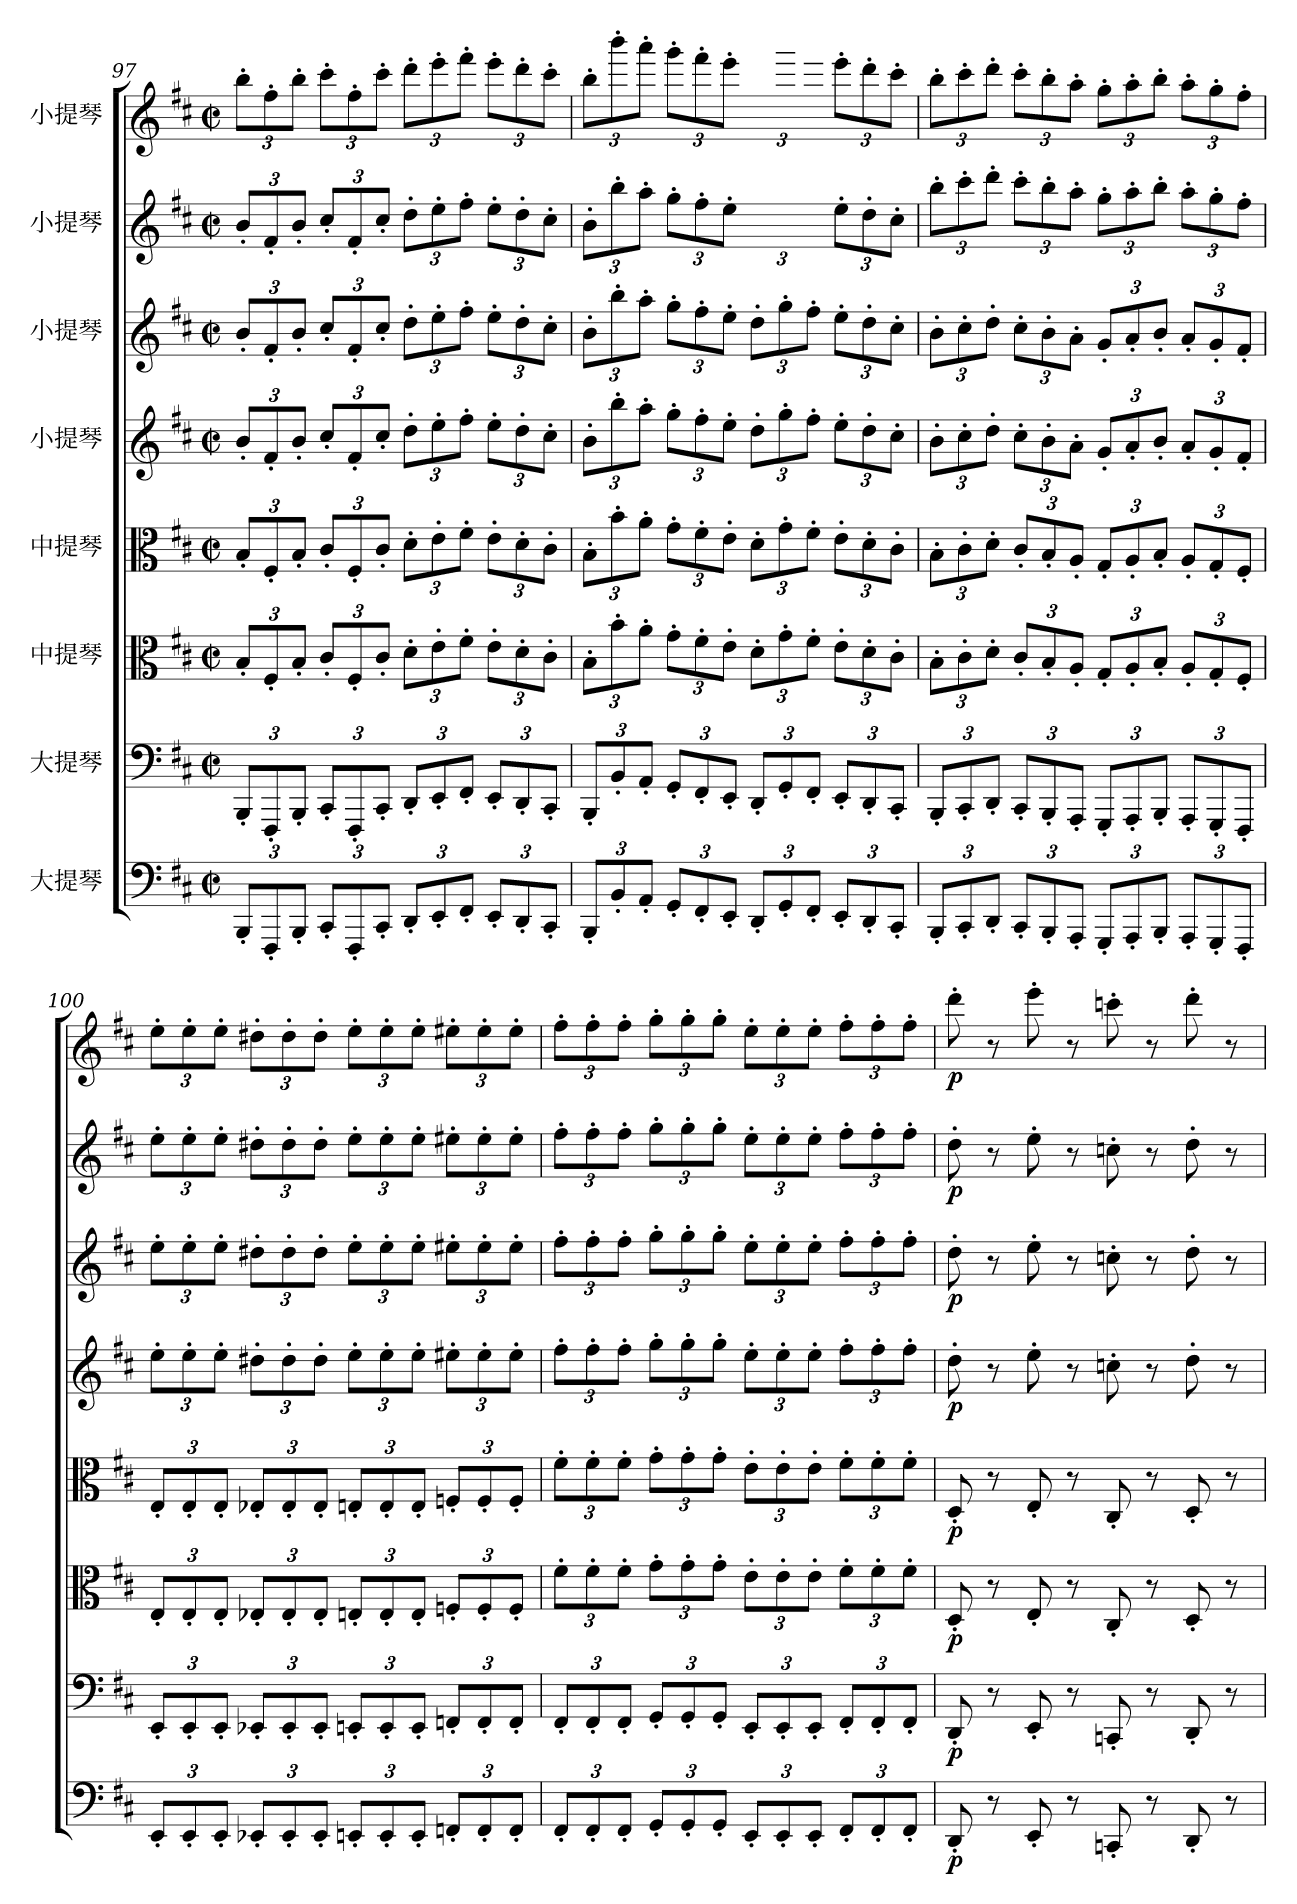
**kern	**dynam	**kern	**dynam	**kern	**dynam	**kern	**dynam	**kern	**dynam	**kern	**dynam	**kern	**dynam	**kern	**dynam
*part8	*part8	*part7	*part7	*part6	*part6	*part5	*part5	*part4	*part4	*part3	*part3	*part2	*part2	*part1	*part1
*staff8	*staff8	*staff7	*staff7	*staff6	*staff6	*staff5	*staff5	*staff4	*staff4	*staff3	*staff3	*staff2	*staff2	*staff1	*staff1
*I"大提琴	*	*I"大提琴	*	*I"中提琴	*	*I"中提琴	*	*I"小提琴	*	*I"小提琴	*	*I"小提琴	*	*I"小提琴	*
!!LO:PB:g=z
*clefF4	*	*clefF4	*	*clefC3	*	*clefC3	*	*clefG2	*	*clefG2	*	*clefG2	*	*clefG2	*
*k[f#c#]	*	*k[f#c#]	*	*k[f#c#]	*	*k[f#c#]	*	*k[f#c#]	*	*k[f#c#]	*	*k[f#c#]	*	*k[f#c#]	*
*M2/2	*	*M2/2	*	*M2/2	*	*M2/2	*	*M2/2	*	*M2/2	*	*M2/2	*	*M2/2	*
*met(c|)	*	*met(c|)	*	*met(c|)	*	*met(c|)	*	*met(c|)	*	*met(c|)	*	*met(c|)	*	*met(c|)	*
*Xbrackettup	*	*Xbrackettup	*	*Xbrackettup	*	*Xbrackettup	*	*Xbrackettup	*	*Xbrackettup	*	*Xbrackettup	*	*Xbrackettup	*
=97	=97	=97	=97	=97	=97	=97	=97	=97	=97	=97	=97	=97	=97	=97	=97
12BBB'/L	.	12BBB'/L	.	12B'/L	.	12B'/L	.	12b'/L	.	12b'/L	.	12b'/L	.	12bb'\L	.
12FFF#'/	.	12FFF#'/	.	12F#'/	.	12F#'/	.	12f#'/	.	12f#'/	.	12f#'/	.	12ff#'\	.
12BBB'/J	.	12BBB'/J	.	12B'/J	.	12B'/J	.	12b'/J	.	12b'/J	.	12b'/J	.	12bb'\J	.
12CC#'/L	.	12CC#'/L	.	12c#'/L	.	12c#'/L	.	12cc#'/L	.	12cc#'/L	.	12cc#'/L	.	12ccc#'\L	.
12FFF#'/	.	12FFF#'/	.	12F#'/	.	12F#'/	.	12f#'/	.	12f#'/	.	12f#'/	.	12ff#'\	.
12CC#'/J	.	12CC#'/J	.	12c#'/J	.	12c#'/J	.	12cc#'/J	.	12cc#'/J	.	12cc#'/J	.	12ccc#'\J	.
12DD'/L	.	12DD'/L	.	12d'\L	.	12d'\L	.	12dd'\L	.	12dd'\L	.	12dd'\L	.	12ddd'\L	.
12EE'/	.	12EE'/	.	12e'\	.	12e'\	.	12ee'\	.	12ee'\	.	12ee'\	.	12eee'\	.
12FF#'/J	.	12FF#'/J	.	12f#'\J	.	12f#'\J	.	12ff#'\J	.	12ff#'\J	.	12ff#'\J	.	12fff#'\J	.
12EE'/L	.	12EE'/L	.	12e'\L	.	12e'\L	.	12ee'\L	.	12ee'\L	.	12ee'\L	.	12eee'\L	.
12DD'/	.	12DD'/	.	12d'\	.	12d'\	.	12dd'\	.	12dd'\	.	12dd'\	.	12ddd'\	.
12CC#'/J	.	12CC#'/J	.	12c#'\J	.	12c#'\J	.	12cc#'\J	.	12cc#'\J	.	12cc#'\J	.	12ccc#'\J	.
=98	=98	=98	=98	=98	=98	=98	=98	=98	=98	=98	=98	=98	=98	=98	=98
12BBB'/L	.	12BBB'/L	.	12B'\L	.	12B'\L	.	12b'\L	.	12b'\L	.	12b'\L	.	12bb'\L	.
12BB'/	.	12BB'/	.	12b'\	.	12b'\	.	12bb'\	.	12bb'\	.	12bb'\	.	12bbb'\	.
12AA'/J	.	12AA'/J	.	12a'\J	.	12a'\J	.	12aa'\J	.	12aa'\J	.	12aa'\J	.	12aaa'\J	.
12GG'/L	.	12GG'/L	.	12g'\L	.	12g'\L	.	12gg'\L	.	12gg'\L	.	12gg'\L	.	12ggg'\L	.
12FF#'/	.	12FF#'/	.	12f#'\	.	12f#'\	.	12ff#'\	.	12ff#'\	.	12ff#'\	.	12fff#'\	.
12EE'/J	.	12EE'/J	.	12e'\J	.	12e'\J	.	12ee'\J	.	12ee'\J	.	12ee'\J	.	12eee'\J	.
12DD'/L	.	12DD'/L	.	12d'\L	.	12d'\L	.	12dd'\L	.	12dd'\L	.	12dd'\Lyy	.	12ddd'\Lyy	.
12GG'/	.	12GG'/	.	12g'\	.	12g'\	.	12gg'\	.	12gg'\	.	12gg'\	.	12ggg'\	.
12FF#'/J	.	12FF#'/J	.	12f#'\J	.	12f#'\J	.	12ff#'\J	.	12ff#'\J	.	12ff#'\J	.	12fff#'\J	.
12EE'/L	.	12EE'/L	.	12e'\L	.	12e'\L	.	12ee'\L	.	12ee'\L	.	12ee'\L	.	12eee'\L	.
12DD'/	.	12DD'/	.	12d'\	.	12d'\	.	12dd'\	.	12dd'\	.	12dd'\	.	12ddd'\	.
12CC#'/J	.	12CC#'/J	.	12c#'\J	.	12c#'\J	.	12cc#'\J	.	12cc#'\J	.	12cc#'\J	.	12ccc#'\J	.
=99	=99	=99	=99	=99	=99	=99	=99	=99	=99	=99	=99	=99	=99	=99	=99
12BBB'/L	.	12BBB'/L	.	12B'\L	.	12B'\L	.	12b'\L	.	12b'\L	.	12bb'\L	.	12bb'\L	.
12CC#'/	.	12CC#'/	.	12c#'\	.	12c#'\	.	12cc#'\	.	12cc#'\	.	12ccc#'\	.	12ccc#'\	.
12DD'/J	.	12DD'/J	.	12d'\J	.	12d'\J	.	12dd'\J	.	12dd'\J	.	12ddd'\J	.	12ddd'\J	.
12CC#'/L	.	12CC#'/L	.	12c#'/L	.	12c#'/L	.	12cc#'\L	.	12cc#'\L	.	12ccc#'\L	.	12ccc#'\L	.
12BBB'/	.	12BBB'/	.	12B'/	.	12B'/	.	12b'\	.	12b'\	.	12bb'\	.	12bb'\	.
12AAA'/J	.	12AAA'/J	.	12A'/J	.	12A'/J	.	12a'\J	.	12a'\J	.	12aa'\J	.	12aa'\J	.
12GGG'/L	.	12GGG'/L	.	12G'/L	.	12G'/L	.	12g'/L	.	12g'/L	.	12gg'\L	.	12gg'\L	.
12AAA'/	.	12AAA'/	.	12A'/	.	12A'/	.	12a'/	.	12a'/	.	12aa'\	.	12aa'\	.
12BBB'/J	.	12BBB'/J	.	12B'/J	.	12B'/J	.	12b'/J	.	12b'/J	.	12bb'\J	.	12bb'\J	.
12AAA'/L	.	12AAA'/L	.	12A'/L	.	12A'/L	.	12a'/L	.	12a'/L	.	12aa'\L	.	12aa'\L	.
12GGG'/	.	12GGG'/	.	12G'/	.	12G'/	.	12g'/	.	12g'/	.	12gg'\	.	12gg'\	.
12FFF#'/J	.	12FFF#'/J	.	12F#'/J	.	12F#'/J	.	12f#'/J	.	12f#'/J	.	12ff#'\J	.	12ff#'\J	.
=100	=100	=100	=100	=100	=100	=100	=100	=100	=100	=100	=100	=100	=100	=100	=100
12EE'/L	.	12EE'/L	.	12E'/L	.	12E'/L	.	12ee'\L	.	12ee'\L	.	12ee'\L	.	12ee'\L	.
12EE'/	.	12EE'/	.	12E'/	.	12E'/	.	12ee'\	.	12ee'\	.	12ee'\	.	12ee'\	.
12EE'/J	.	12EE'/J	.	12E'/J	.	12E'/J	.	12ee'\J	.	12ee'\J	.	12ee'\J	.	12ee'\J	.
12EE-X'/L	.	12EE-X'/L	.	12E-X'/L	.	12E-X'/L	.	12dd#X'\L	.	12dd#X'\L	.	12dd#X'\L	.	12dd#X'\L	.
12EE-'/	.	12EE-'/	.	12E-'/	.	12E-'/	.	12dd#'\	.	12dd#'\	.	12dd#'\	.	12dd#'\	.
12EE-'/J	.	12EE-'/J	.	12E-'/J	.	12E-'/J	.	12dd#'\J	.	12dd#'\J	.	12dd#'\J	.	12dd#'\J	.
12EEn'/L	.	12EEn'/L	.	12En'/L	.	12En'/L	.	12ee'\L	.	12ee'\L	.	12ee'\L	.	12ee'\L	.
12EE'/	.	12EE'/	.	12E'/	.	12E'/	.	12ee'\	.	12ee'\	.	12ee'\	.	12ee'\	.
12EE'/J	.	12EE'/J	.	12E'/J	.	12E'/J	.	12ee'\J	.	12ee'\J	.	12ee'\J	.	12ee'\J	.
12FFn'/L	.	12FFn'/L	.	12Fn'/L	.	12Fn'/L	.	12ee#X'\L	.	12ee#X'\L	.	12ee#X'\L	.	12ee#X'\L	.
12FF'/	.	12FF'/	.	12F'/	.	12F'/	.	12ee#'\	.	12ee#'\	.	12ee#'\	.	12ee#'\	.
12FF'/J	.	12FF'/J	.	12F'/J	.	12F'/J	.	12ee#'\J	.	12ee#'\J	.	12ee#'\J	.	12ee#'\J	.
!!LO:LB:g=z
=101	=101	=101	=101	=101	=101	=101	=101	=101	=101	=101	=101	=101	=101	=101	=101
12FF#'/L	.	12FF#'/L	.	12f#'\L	.	12f#'\L	.	12ff#'\L	.	12ff#'\L	.	12ff#'\L	.	12ff#'\L	.
12FF#'/	.	12FF#'/	.	12f#'\	.	12f#'\	.	12ff#'\	.	12ff#'\	.	12ff#'\	.	12ff#'\	.
12FF#'/J	.	12FF#'/J	.	12f#'\J	.	12f#'\J	.	12ff#'\J	.	12ff#'\J	.	12ff#'\J	.	12ff#'\J	.
12GG'/L	.	12GG'/L	.	12g'\L	.	12g'\L	.	12gg'\L	.	12gg'\L	.	12gg'\L	.	12gg'\L	.
12GG'/	.	12GG'/	.	12g'\	.	12g'\	.	12gg'\	.	12gg'\	.	12gg'\	.	12gg'\	.
12GG'/J	.	12GG'/J	.	12g'\J	.	12g'\J	.	12gg'\J	.	12gg'\J	.	12gg'\J	.	12gg'\J	.
12EE'/L	.	12EE'/L	.	12e'\L	.	12e'\L	.	12ee'\L	.	12ee'\L	.	12ee'\L	.	12ee'\L	.
12EE'/	.	12EE'/	.	12e'\	.	12e'\	.	12ee'\	.	12ee'\	.	12ee'\	.	12ee'\	.
12EE'/J	.	12EE'/J	.	12e'\J	.	12e'\J	.	12ee'\J	.	12ee'\J	.	12ee'\J	.	12ee'\J	.
12FF#'/L	.	12FF#'/L	.	12f#'\L	.	12f#'\L	.	12ff#'\L	.	12ff#'\L	.	12ff#'\L	.	12ff#'\L	.
12FF#'/	.	12FF#'/	.	12f#'\	.	12f#'\	.	12ff#'\	.	12ff#'\	.	12ff#'\	.	12ff#'\	.
12FF#'/J	.	12FF#'/J	.	12f#'\J	.	12f#'\J	.	12ff#'\J	.	12ff#'\J	.	12ff#'\J	.	12ff#'\J	.
=102	=102	=102	=102	=102	=102	=102	=102	=102	=102	=102	=102	=102	=102	=102	=102
!	!LO:DY:b	!	!LO:DY:b	!	!LO:DY:b	!	!LO:DY:b	!	!LO:DY:b	!	!LO:DY:b	!	!LO:DY:b	!	!LO:DY:b
8DD'/	p	8DD'/	p	8D'/	p	8D'/	p	8dd'\	p	8dd'\	p	8dd'\	p	8ddd'\	p
8r	.	8r	.	8r	.	8r	.	8r	.	8r	.	8r	.	8r	.
8EE'/	.	8EE'/	.	8E'/	.	8E'/	.	8ee'\	.	8ee'\	.	8ee'\	.	8eee'\	.
8r	.	8r	.	8r	.	8r	.	8r	.	8r	.	8r	.	8r	.
8CCn'/	.	8CCn'/	.	8C#'/	.	8C#'/	.	8ccn'\	.	8ccn'\	.	8ccn'\	.	8cccn'\	.
8r	.	8r	.	8r	.	8r	.	8r	.	8r	.	8r	.	8r	.
8DD'/	.	8DD'/	.	8D'/	.	8D'/	.	8dd'\	.	8dd'\	.	8dd'\	.	8ddd'\	.
8r	.	8r	.	8r	.	8r	.	8r	.	8r	.	8r	.	8r	.
=	=	=	=	=	=	=	=	=	=	=	=	=	=	=	=
*-	*-	*-	*-	*-	*-	*-	*-	*-	*-	*-	*-	*-	*-	*-	*-
